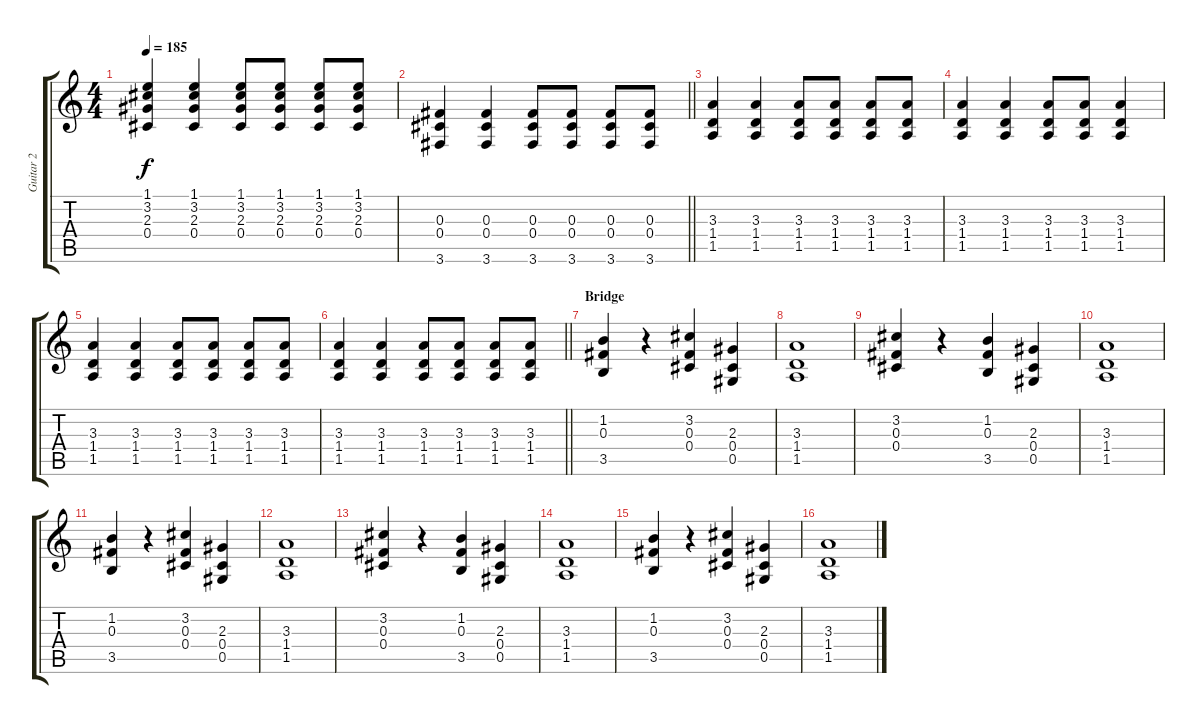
\track ("Guitar 2" "Guitar 2") {instrument distortionguitar}
\staff {score tabs}
\tuning (Eb4 Bb3 Gb3 Db3 Ab2 Eb2) {hide}
\ts (4 4)
\tempo 185
\clef g2
\ks c
(1.1 3.2 2.3 0.4).4{dy f} (1.1 3.2 2.3 0.4).4 (1.1 3.2 2.3 0.4).8 (1.1 3.2 2.3 0.4).8 (1.1 3.2 2.3 0.4).8 (1.1 3.2 2.3 0.4).8 |
\barLineRight lightlight
(0.3 0.4 3.6).4 (0.3 0.4 3.6).4 (0.3 0.4 3.6).8 (0.3 0.4 3.6).8 (0.3 0.4 3.6).8 (0.3 0.4 3.6).8 |
(3.3 1.4 1.5).4 (3.3 1.4 1.5).4 (3.3 1.4 1.5).8 (3.3 1.4 1.5).8 (3.3 1.4 1.5).8 (3.3 1.4 1.5).8 |
(3.3 1.4 1.5).4{volume 12} (3.3 1.4 1.5).4 (3.3 1.4 1.5).8 (3.3 1.4 1.5).8 (3.3 1.4 1.5).4 |
(3.3 1.4 1.5).4 (3.3 1.4 1.5).4 (3.3 1.4 1.5).8 (3.3 1.4 1.5).8 (3.3 1.4 1.5).8 (3.3 1.4 1.5).8 |
\barLineRight lightlight
(3.3 1.4 1.5).4 (3.3 1.4 1.5).4 (3.3 1.4 1.5).8 (3.3 1.4 1.5).8 (3.3 1.4 1.5).8 (3.3 1.4 1.5).8 |
\section ("" "Bridge")
(1.2 0.3 3.5).4 r.4 (3.2 0.3 0.4).4 (2.3 0.4 0.5).4 |
(3.3 1.4 1.5).1 |
(3.2 0.3 0.4).4 r.4 (1.2 0.3 3.5).4 (2.3 0.4 0.5).4 |
(3.3 1.4 1.5).1 |
(1.2 0.3 3.5).4 r.4 (3.2 0.3 0.4).4 (2.3 0.4 0.5).4 |
(3.3 1.4 1.5).1 |
(3.2 0.3 0.4).4 r.4 (1.2 0.3 3.5).4 (2.3 0.4 0.5).4 |
(3.3 1.4 1.5).1 |
(1.2 0.3 3.5).4 r.4 (3.2 0.3 0.4).4 (2.3 0.4 0.5).4 |
(3.3 1.4 1.5).1
